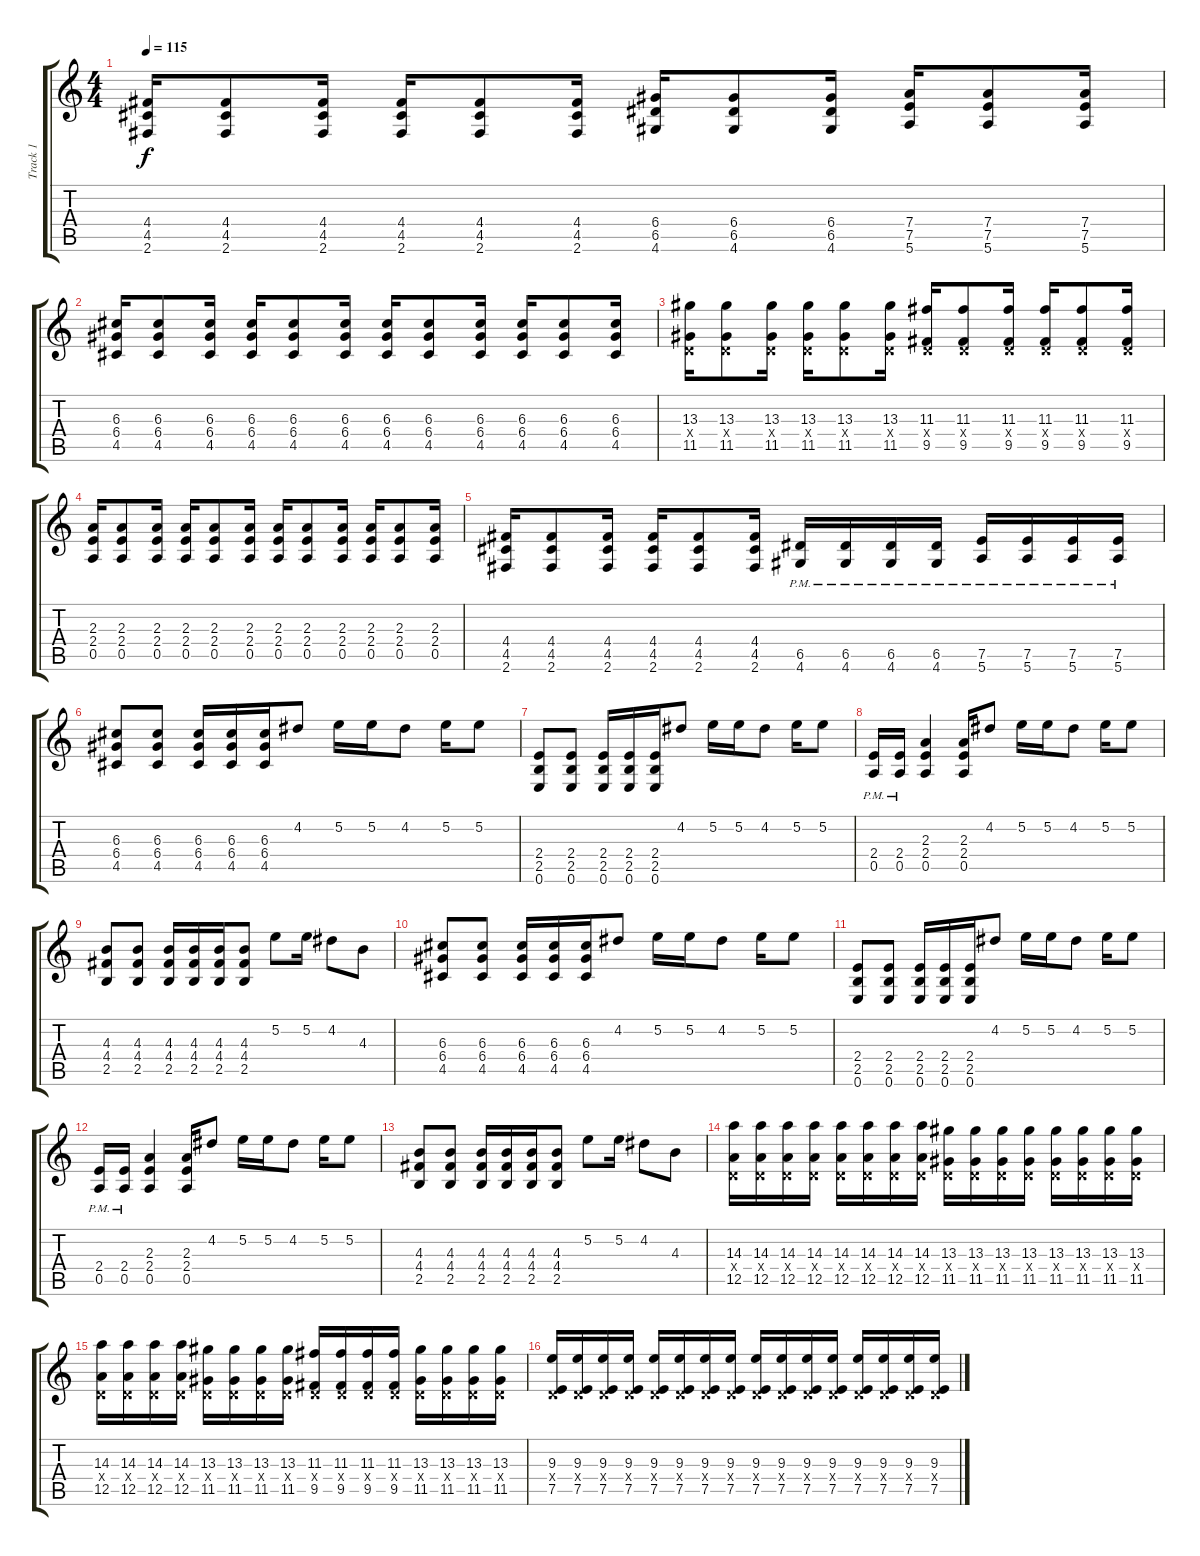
\track ("Track 1" "Track 1") {instrument overdrivenguitar}
\staff {score tabs}
\tuning (E4 B3 G3 D3 A2 E2) {hide}
\ts (4 4)
\tempo 115
\clef g2
\ks c
(4.4 4.5 2.6).16{dy f} (4.4 4.5 2.6).8 (4.4 4.5 2.6).16 (4.4 4.5 2.6).16 (4.4 4.5 2.6).8 (4.4 4.5 2.6).16 (6.4 6.5 4.6).16 (6.4 6.5 4.6).8 (6.4 6.5 4.6).16 (7.4 7.5 5.6).16 (7.4 7.5 5.6).8 (7.4 7.5 5.6).16 |
(6.3 6.4 4.5).16 (6.3 6.4 4.5).8 (6.3 6.4 4.5).16 (6.3 6.4 4.5).16 (6.3 6.4 4.5).8 (6.3 6.4 4.5).16 (6.3 6.4 4.5).16 (6.3 6.4 4.5).8 (6.3 6.4 4.5).16 (6.3 6.4 4.5).16 (6.3 6.4 4.5).8 (6.3 6.4 4.5).16 |
(13.3 0.4{x} 11.5).16 (13.3 0.4{x} 11.5).8 (13.3 0.4{x} 11.5).16 (13.3 0.4{x} 11.5).16 (13.3 0.4{x} 11.5).8 (13.3 0.4{x} 11.5).16 (11.3 0.4{x} 9.5).16 (11.3 0.4{x} 9.5).8 (11.3 0.4{x} 9.5).16 (11.3 0.4{x} 9.5).16 (11.3 0.4{x} 9.5).8 (11.3 0.4{x} 9.5).16 |
(2.3 2.4 0.5).16 (2.3 2.4 0.5).8 (2.3 2.4 0.5).16 (2.3 2.4 0.5).16 (2.3 2.4 0.5).8 (2.3 2.4 0.5).16 (2.3 2.4 0.5).16 (2.3 2.4 0.5).8 (2.3 2.4 0.5).16 (2.3 2.4 0.5).16 (2.3 2.4 0.5).8 (2.3 2.4 0.5).16 |
(4.4 4.5 2.6).16 (4.4 4.5 2.6).8 (4.4 4.5 2.6).16 (4.4 4.5 2.6).16 (4.4 4.5 2.6).8 (4.4 4.5 2.6).16 (6.5{pm} 4.6{pm}).16 (6.5{pm} 4.6{pm}).16 (6.5{pm} 4.6{pm}).16 (6.5{pm} 4.6{pm}).16 (7.5{pm} 5.6{pm}).16 (7.5{pm} 5.6{pm}).16 (7.5{pm} 5.6{pm}).16 (7.5{pm} 5.6{pm}).16 |
(6.3 6.4 4.5).8 (6.3 6.4 4.5).8 (6.3 6.4 4.5).16 (6.3 6.4 4.5).16 (6.3 6.4 4.5).16 4.2.8 5.2.16 5.2.16 4.2.8 5.2.16 5.2.8 |
(2.4 2.5 0.6).8 (2.4 2.5 0.6).8 (2.4 2.5 0.6).16 (2.4 2.5 0.6).16 (2.4 2.5 0.6).16 4.2.8 5.2.16 5.2.16 4.2.8 5.2.16 5.2.8 |
(2.4{pm} 0.5{pm}).16 (2.4{pm} 0.5{pm}).16 (2.3 2.4 0.5).4 (2.3 2.4 0.5).16 4.2.8 5.2.16 5.2.16 4.2.8 5.2.16 5.2.8 |
(4.3 4.4 2.5).8 (4.3 4.4 2.5).8 (4.3 4.4 2.5).16 (4.3 4.4 2.5).16 (4.3 4.4 2.5).16 (4.3 4.4 2.5).8 5.2.8 5.2.16 4.2.8 4.3.8 |
(6.3 6.4 4.5).8 (6.3 6.4 4.5).8 (6.3 6.4 4.5).16 (6.3 6.4 4.5).16 (6.3 6.4 4.5).16 4.2.8 5.2.16 5.2.16 4.2.8 5.2.16 5.2.8 |
(2.4 2.5 0.6).8 (2.4 2.5 0.6).8 (2.4 2.5 0.6).16 (2.4 2.5 0.6).16 (2.4 2.5 0.6).16 4.2.8 5.2.16 5.2.16 4.2.8 5.2.16 5.2.8 |
(2.4{pm} 0.5{pm}).16 (2.4{pm} 0.5{pm}).16 (2.3 2.4 0.5).4 (2.3 2.4 0.5).16 4.2.8 5.2.16 5.2.16 4.2.8 5.2.16 5.2.8 |
(4.3 4.4 2.5).8 (4.3 4.4 2.5).8 (4.3 4.4 2.5).16 (4.3 4.4 2.5).16 (4.3 4.4 2.5).16 (4.3 4.4 2.5).8 5.2.8 5.2.16 4.2.8 4.3.8 |
(14.3 0.4{x} 12.5).16 (14.3 0.4{x} 12.5).16 (14.3 0.4{x} 12.5).16 (14.3 0.4{x} 12.5).16 (14.3 0.4{x} 12.5).16 (14.3 0.4{x} 12.5).16 (14.3 0.4{x} 12.5).16 (14.3 0.4{x} 12.5).16 (13.3 0.4{x} 11.5).16 (13.3 0.4{x} 11.5).16 (13.3 0.4{x} 11.5).16 (13.3 0.4{x} 11.5).16 (13.3 0.4{x} 11.5).16 (13.3 0.4{x} 11.5).16 (13.3 0.4{x} 11.5).16 (13.3 0.4{x} 11.5).16 |
(14.3 0.4{x} 12.5).16 (14.3 0.4{x} 12.5).16 (14.3 0.4{x} 12.5).16 (14.3 0.4{x} 12.5).16 (13.3 0.4{x} 11.5).16 (13.3 0.4{x} 11.5).16 (13.3 0.4{x} 11.5).16 (13.3 0.4{x} 11.5).16 (11.3 0.4{x} 9.5).16 (11.3 0.4{x} 9.5).16 (11.3 0.4{x} 9.5).16 (11.3 0.4{x} 9.5).16 (13.3 0.4{x} 11.5).16 (13.3 0.4{x} 11.5).16 (13.3 0.4{x} 11.5).16 (13.3 0.4{x} 11.5).16 |
(9.3 0.4{x} 7.5).16 (9.3 0.4{x} 7.5).16 (9.3 0.4{x} 7.5).16 (9.3 0.4{x} 7.5).16 (9.3 0.4{x} 7.5).16 (9.3 0.4{x} 7.5).16 (9.3 0.4{x} 7.5).16 (9.3 0.4{x} 7.5).16 (9.3 0.4{x} 7.5).16 (9.3 0.4{x} 7.5).16 (9.3 0.4{x} 7.5).16 (9.3 0.4{x} 7.5).16 (9.3 0.4{x} 7.5).16 (9.3 0.4{x} 7.5).16 (9.3 0.4{x} 7.5).16 (9.3 0.4{x} 7.5).16
